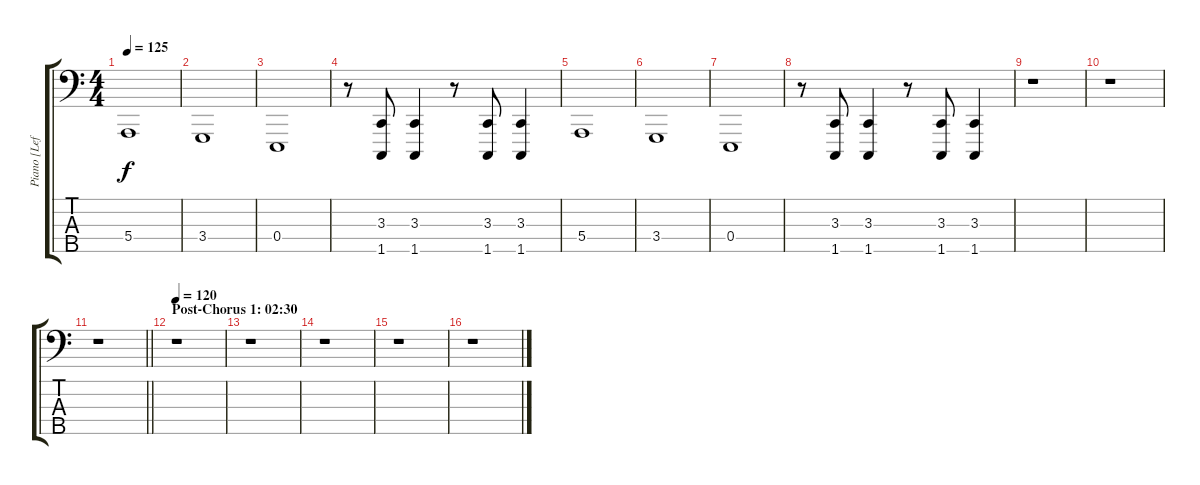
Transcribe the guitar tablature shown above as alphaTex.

\track ("Piano [Left Hand]" "Piano [Lef") {instrument acousticgrandpiano}
\staff {score tabs}
\tuning (G2 D2 A1 E1 B0) {hide}
\ts (4 4)
\tempo 125
\clef f4
\ks c
5.4.1{dy f} |
3.4.1 |
0.4.1 |
r.8 (3.3 1.5).8 (3.3 1.5).4 r.8 (3.3 1.5).8 (3.3 1.5).4 |
5.4.1 |
3.4.1 |
0.4.1 |
r.8 (3.3 1.5).8 (3.3 1.5).4 r.8 (3.3 1.5).8 (3.3 1.5).4 |
r.1 |
r.1 |
\barLineRight lightlight
r.1 |
\section ("" "Post-Chorus 1: 02:30")
\tempo 120
r.1 |
r.1 |
r.1 |
r.1 |
r.1
